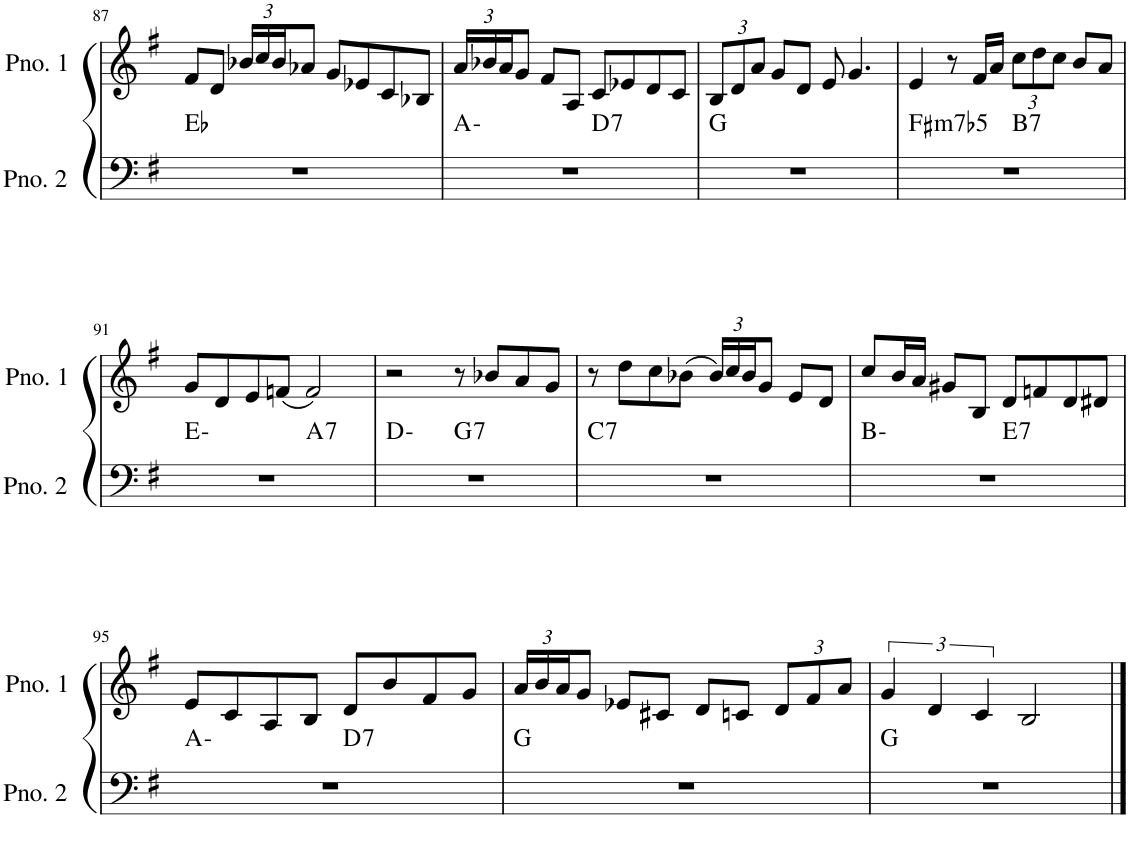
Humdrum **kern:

**kern	**harte	**kern
*part2	*part2	*part1
*staff2	*	*staff1
*I"ピアノ 2	*	*I"ピアノ 1
!!LO:PB:g=z
*clefF4	*	*clefG2
*k[f#]	*	*k[f#]
*M4/4	*	*M4/4
=87	=87	=87
1r	Eb:maj	8f#/L
.	.	8d/J
*	*	*Xbrackettup
.	.	24b-X/LL
.	.	24cc/
.	.	24b-/J
.	.	8a-X/J
.	.	8g/L
.	.	8e-X/
.	.	8c/
.	.	8B-X/J
=88	=88	=88
*^	*	*
1r	2ryy	A:min	24a/LL
.	.	.	24b-X/
.	.	.	24a/J
.	.	.	8g/J
.	.	.	8f#/L
.	.	.	8A/J
!	!	!LO:H:kt=7	!
.	2ryy	D:7	8c/L
.	.	.	8e-X/
.	.	.	8d/
.	.	.	8c/J
*v	*v	*	*
=89	=89	=89
1r	G:maj	12B/L
.	.	12d/
.	.	12a/J
.	.	8g/L
.	.	8d/J
.	.	8e/
.	.	4.g/
=90	=90	=90
!	!LO:H:kt=m7b5	!
*^	*	*
1r	2ryy	F#:hdim7	4e/
.	.	.	8r
.	.	.	16f#/LL
.	.	.	16a/JJ
!	!	!LO:H:kt=7	!
.	2ryy	B:7	12cc\L
.	.	.	12dd\
.	.	.	12cc\J
.	.	.	8b/L
.	.	.	8a/J
!!LO:LB:g=z
=91	=91	=91	=91
1r	2ryy	E:min	8g/L
.	.	.	8d/
.	.	.	8e/
.	.	.	(8fn/J
!	!	!LO:H:kt=7	!
.	2ryy	A:7	2f/)
=92	=92	=92	=92
1r	2ryy	D:min	2r
!	!	!LO:H:kt=7	!
.	2ryy	G:7	8r
.	.	.	8b-X/L
.	.	.	8a/
.	.	.	8g/J
=93	=93	=93	=93
!	!	!LO:H:kt=7	!
*v	*v	*	*
1r	C:7	8r
.	.	8dd\L
.	.	8cc\
.	.	(8b-X\J
.	.	24b-/LL)
.	.	24cc/
.	.	24b-/J
.	.	8g/J
.	.	8e/L
.	.	8d/J
=94	=94	=94
*^	*	*
1r	2ryy	B:min	8cc/L
.	.	.	16b/L
.	.	.	16a/JJ
.	.	.	8g#X/L
.	.	.	8B/J
!	!	!LO:H:kt=7	!
.	2ryy	E:7	8d/L
.	.	.	8fn/
.	.	.	8d/
.	.	.	8d#X/J
!!LO:LB:g=z
=95	=95	=95	=95
1r	2ryy	A:min	8e/L
.	.	.	8c/
.	.	.	8A/
.	.	.	8B/J
!	!	!LO:H:kt=7	!
.	2ryy	D:7	8d/L
.	.	.	8b/
.	.	.	8f#/
.	.	.	8g/J
*v	*v	*	*
=96	=96	=96
1r	G:maj	24a/LL
.	.	24b/
.	.	24a/J
.	.	8g/J
.	.	8e-X/L
.	.	8c#X/J
.	.	8d/L
.	.	8cn/J
.	.	12d/L
.	.	12f#/
.	.	12a/J
=97	=97	=97
*	*	*brackettup
1r	G:maj	6g/
.	.	6d/
.	.	6c/
.	.	2B/
==	==	==
*-	*-	*-
